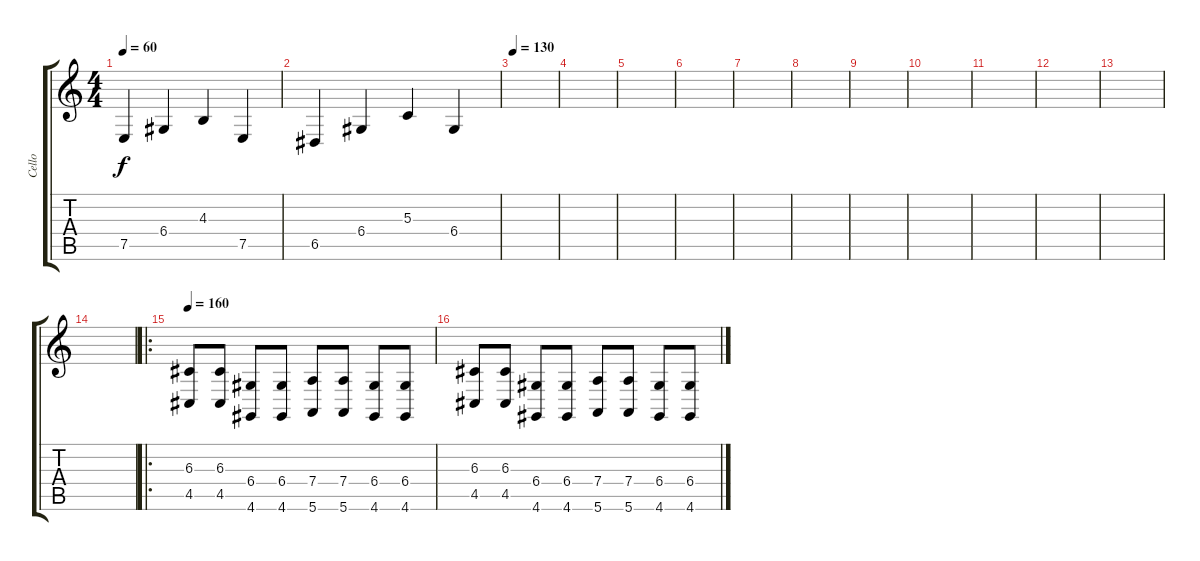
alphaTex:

\track ("Cello" "Cello") {instrument cello}
\staff {score tabs}
\tuning (E4 B3 G3 D3 A2 E2) {hide}
\ts (4 4)
\tempo 60
\clef g2
\ks c
7.5.4{dy f} 6.4.4 4.3.4 7.5.4 |
6.5.4 6.4.4 5.3.4 6.4.4 |
\tempo 130
|
|
|
|
|
|
|
|
|
|
|
|
\ro
\tempo 160
(6.3 4.5).8 (6.3 4.5).8 (6.4 4.6).8 (6.4 4.6).8 (7.4 5.6).8 (7.4 5.6).8 (6.4 4.6).8 (6.4 4.6).8 |
(6.3 4.5).8 (6.3 4.5).8 (6.4 4.6).8 (6.4 4.6).8 (7.4 5.6).8 (7.4 5.6).8 (6.4 4.6).8 (6.4 4.6).8
